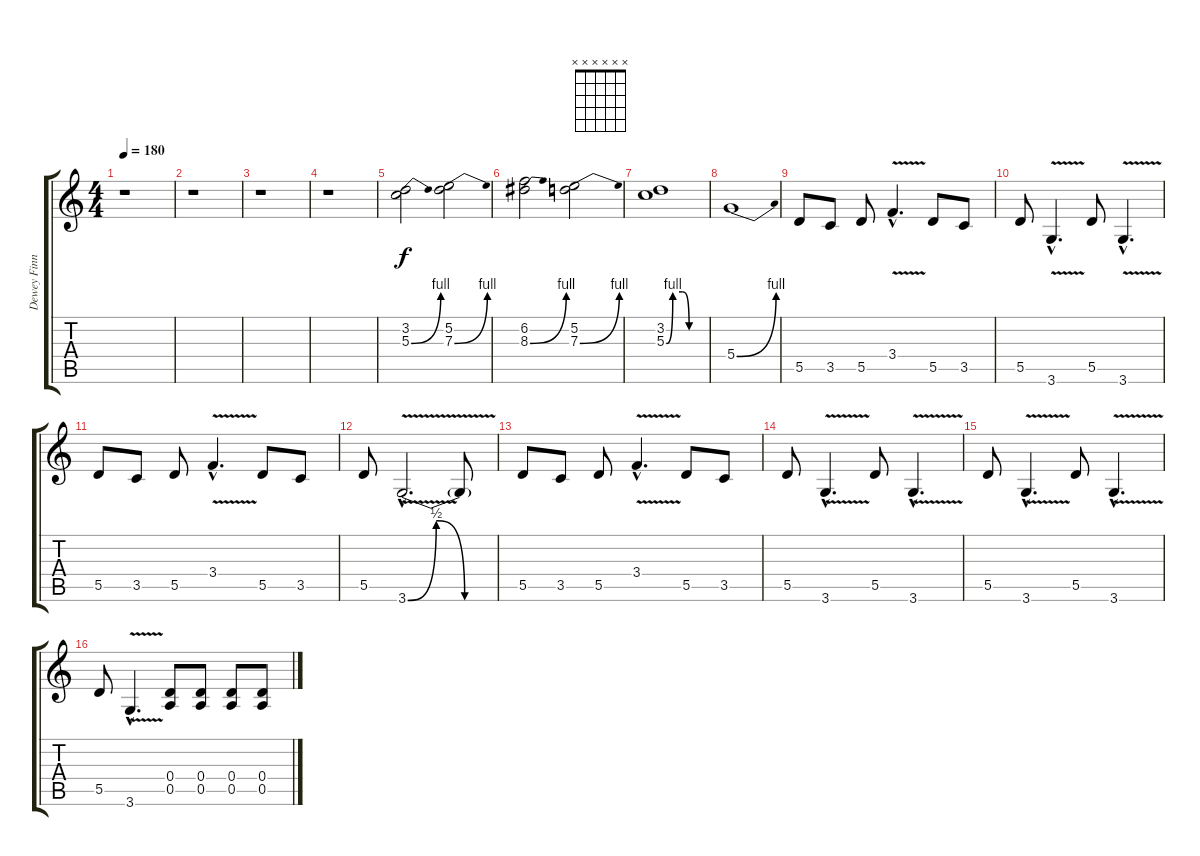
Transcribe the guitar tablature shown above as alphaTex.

\track ("Dewey Finn" "Dewey Finn") {instrument distortionguitar}
\staff {score tabs}
\tuning (E4 B3 G3 D3 A2 E2) {hide}
\chord ("" x x x x x x)
\ts (4 4)
\tempo 180
\clef g2
\ks c
r.1{ch "" dy f instrument distortionguitar} |
r.1 |
r.1 |
r.1 |
(3.2 5.3{be (bend 0 0 60 4)}).2 (5.2 7.3{be (bend 0 0 60 4)}).2 |
(6.2 8.3{be (bend 0 0 60 4)}).2 (5.2 7.3{be (bend 0 0 60 4)}).2 |
(3.2 5.3{be (custom 0 0 10 4 25 4 35 0 45 0 60 0)}).1 |
5.4{be (bend 0 0 60 4)}.1 |
5.5.8 3.5.8 5.5.8 3.4{v hac}.4{d} 5.5.8 3.5.8 |
5.5.8 3.6{v hac}.4{d} 5.5.8 3.6{v hac}.4{d} |
5.5.8 3.5.8 5.5.8 3.4{v hac}.4{d} 5.5.8 3.5.8 |
5.5.8 3.6{be (custom 0 0 19 2 38 0 45 0 60 0) v hac}.2{d} 3.6{t}.8 |
5.5.8 3.5.8 5.5.8 3.4{v hac}.4{d} 5.5.8 3.5.8 |
5.5.8 3.6{v hac}.4{d} 5.5.8 3.6{v hac}.4{d} |
5.5.8 3.6{v hac}.4{d} 5.5.8 3.6{v hac}.4{d} |
5.5.8 3.6{v hac}.4{d} (0.4 0.5).8 (0.4 0.5).8 (0.4 0.5).8 (0.4 0.5).8
